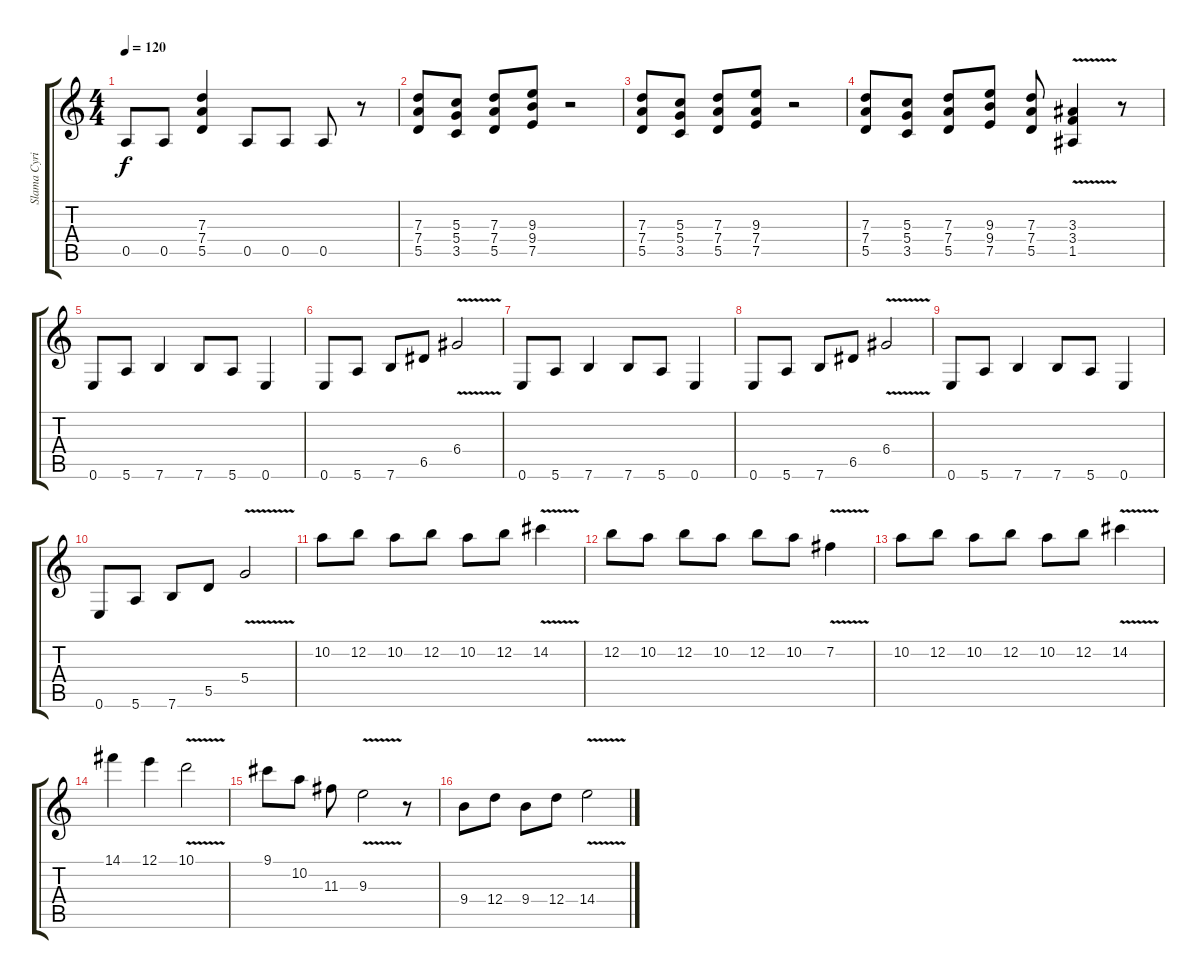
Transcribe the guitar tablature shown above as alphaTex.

\track ("Slama Cyril" "Slama Cyri") {instrument distortionguitar}
\staff {score tabs}
\tuning (E4 B3 G3 D3 A2 E2) {hide}
\ts (4 4)
\tempo 120
\clef g2
\ks c
0.5.8{dy f} 0.5.8 (7.3 7.4 5.5).4 0.5.8 0.5.8 0.5.8 r.8 |
(7.3 7.4 5.5).8 (5.3 5.4 3.5).8 (7.3 7.4 5.5).8 (9.3 9.4 7.5).8 r.2 |
(7.3 7.4 5.5).8 (5.3 5.4 3.5).8 (7.3 7.4 5.5).8 (9.3 7.4 7.5).8 r.2 |
(7.3 7.4 5.5).8 (5.3 5.4 3.5).8 (7.3 7.4 5.5).8 (9.3 9.4 7.5).8 (7.3 7.4 5.5).8 (3.3 3.4{v} 1.5).4 r.8 |
0.6.8 5.6.8 7.6.4 7.6.8 5.6.8 0.6.4 |
0.6.8 5.6.8 7.6.8 6.5.8 6.4{v}.2 |
0.6.8 5.6.8 7.6.4 7.6.8 5.6.8 0.6.4 |
0.6.8 5.6.8 7.6.8 6.5.8 6.4{v}.2 |
0.6.8 5.6.8 7.6.4 7.6.8 5.6.8 0.6.4 |
0.6.8 5.6.8 7.6.8 5.5.8 5.4{v}.2 |
10.2.8 12.2.8 10.2.8 12.2.8 10.2.8 12.2.8 14.2{v}.4 |
12.2.8 10.2.8 12.2.8 10.2.8 12.2.8 10.2.8 7.2{v}.4 |
10.2.8 12.2.8 10.2.8 12.2.8 10.2.8 12.2.8 14.2{v}.4 |
14.1.4 12.1.4 10.1{v}.2 |
9.1.8 10.2.8 11.3.8 9.3{v}.2 r.8 |
9.4.8 12.4.8 9.4.8 12.4.8 14.4{v}.2
